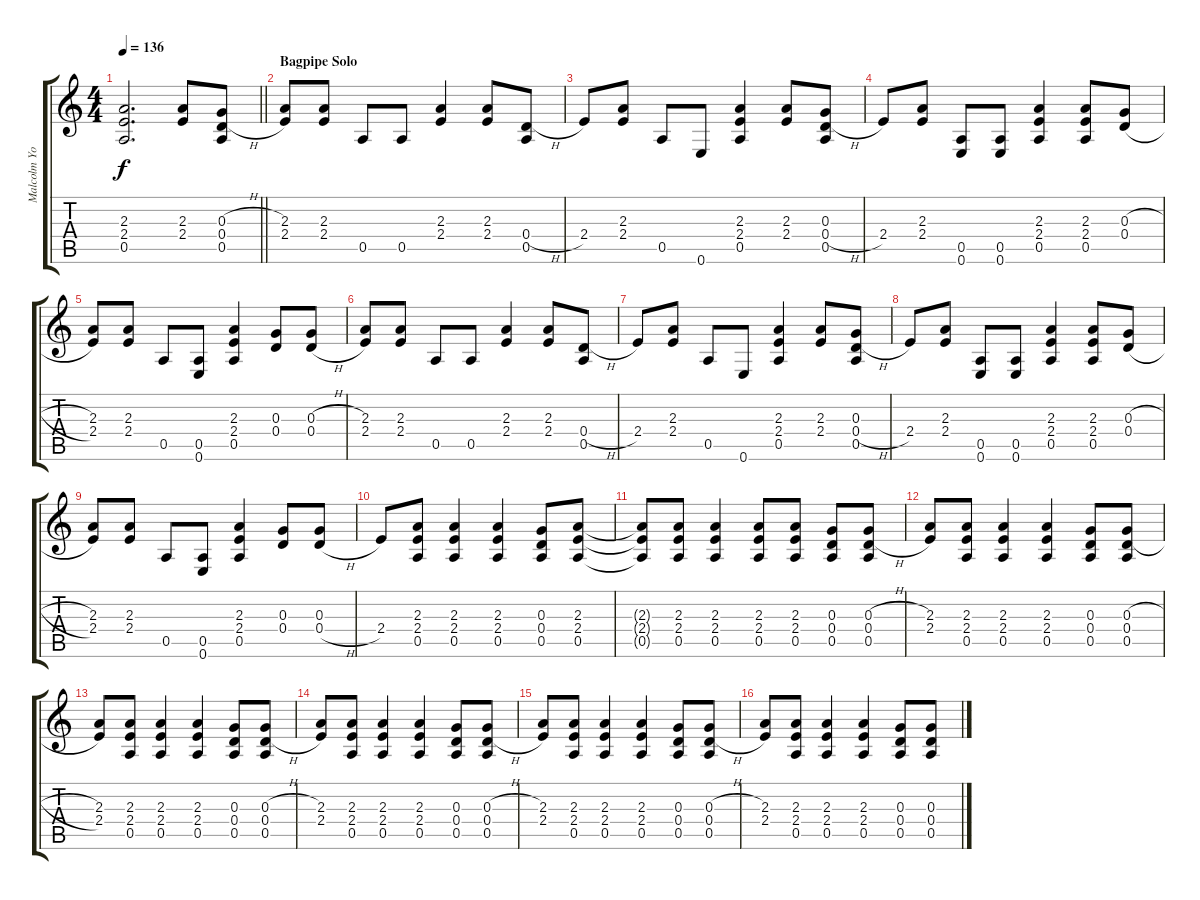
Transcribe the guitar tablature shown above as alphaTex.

\track ("Malcolm Young" "Malcolm Yo") {instrument overdrivenguitar}
\staff {score tabs}
\tuning (E4 B3 G3 D3 A2 E2) {hide}
\ts (4 4)
\tempo 136
\clef g2
\barLineRight lightlight
\ks c
(2.3{t} 2.4{t} 0.5{t}).2{d dy f} (2.3 2.4).8 (0.3{h} 0.4{h} 0.5).8 |
\section ("" "Bagpipe Solo")
(2.3 2.4).8 (2.3 2.4).8 0.5.8 0.5.8 (2.3 2.4).4 (2.3 2.4).8 (0.4{h} 0.5).8 |
2.4.8 (2.3 2.4).8 0.5.8 0.6.8 (2.3 2.4 0.5).4 (2.3 2.4).8 (0.3 0.4{h} 0.5).8 |
2.4.8 (2.3 2.4).8 (0.5 0.6).8 (0.5 0.6).8 (2.3 2.4 0.5).4 (2.3 2.4 0.5).8 (0.3{h} 0.4{h}).8 |
(2.3 2.4).8 (2.3 2.4).8 0.5.8 (0.5 0.6).8 (2.3 2.4 0.5).4 (0.3 0.4).8 (0.3{h} 0.4{h}).8 |
(2.3 2.4).8 (2.3 2.4).8 0.5.8 0.5.8 (2.3 2.4).4 (2.3 2.4).8 (0.4{h} 0.5).8 |
2.4.8 (2.3 2.4).8 0.5.8 0.6.8 (2.3 2.4 0.5).4 (2.3 2.4).8 (0.3 0.4{h} 0.5).8 |
2.4.8 (2.3 2.4).8 (0.5 0.6).8 (0.5 0.6).8 (2.3 2.4 0.5).4 (2.3 2.4 0.5).8 (0.3{h} 0.4{h}).8 |
(2.3 2.4).8 (2.3 2.4).8 0.5.8 (0.5 0.6).8 (2.3 2.4 0.5).4 (0.3 0.4).8 (0.3 0.4{h}).8 |
2.4.8 (2.3 2.4 0.5).8 (2.3 2.4 0.5).4 (2.3 2.4 0.5).4 (0.3 0.4 0.5).8 (2.3 2.4 0.5).8 |
(2.3{t} 2.4{t} 0.5{t}).8 (2.3 2.4 0.5).8 (2.3 2.4 0.5).4 (2.3 2.4 0.5).8 (2.3 2.4 0.5).8 (0.3 0.4 0.5).8 (0.3{h} 0.4{h} 0.5).8 |
(2.3 2.4).8 (2.3 2.4 0.5).8 (2.3 2.4 0.5).4 (2.3 2.4 0.5).4 (0.3 0.4 0.5).8 (0.3{h} 0.4{h} 0.5).8 |
(2.3 2.4).8 (2.3 2.4 0.5).8 (2.3 2.4 0.5).4 (2.3 2.4 0.5).4 (0.3 0.4 0.5).8 (0.3{h} 0.4{h} 0.5).8 |
(2.3 2.4).8 (2.3 2.4 0.5).8 (2.3 2.4 0.5).4 (2.3 2.4 0.5).4 (0.3 0.4 0.5).8 (0.3{h} 0.4{h} 0.5).8 |
(2.3 2.4).8 (2.3 2.4 0.5).8 (2.3 2.4 0.5).4 (2.3 2.4 0.5).4 (0.3 0.4 0.5).8 (0.3{h} 0.4{h} 0.5).8 |
(2.3 2.4).8 (2.3 2.4 0.5).8 (2.3 2.4 0.5).4 (2.3 2.4 0.5).4 (0.3 0.4 0.5).8 (0.3{h} 0.4{h} 0.5).8
